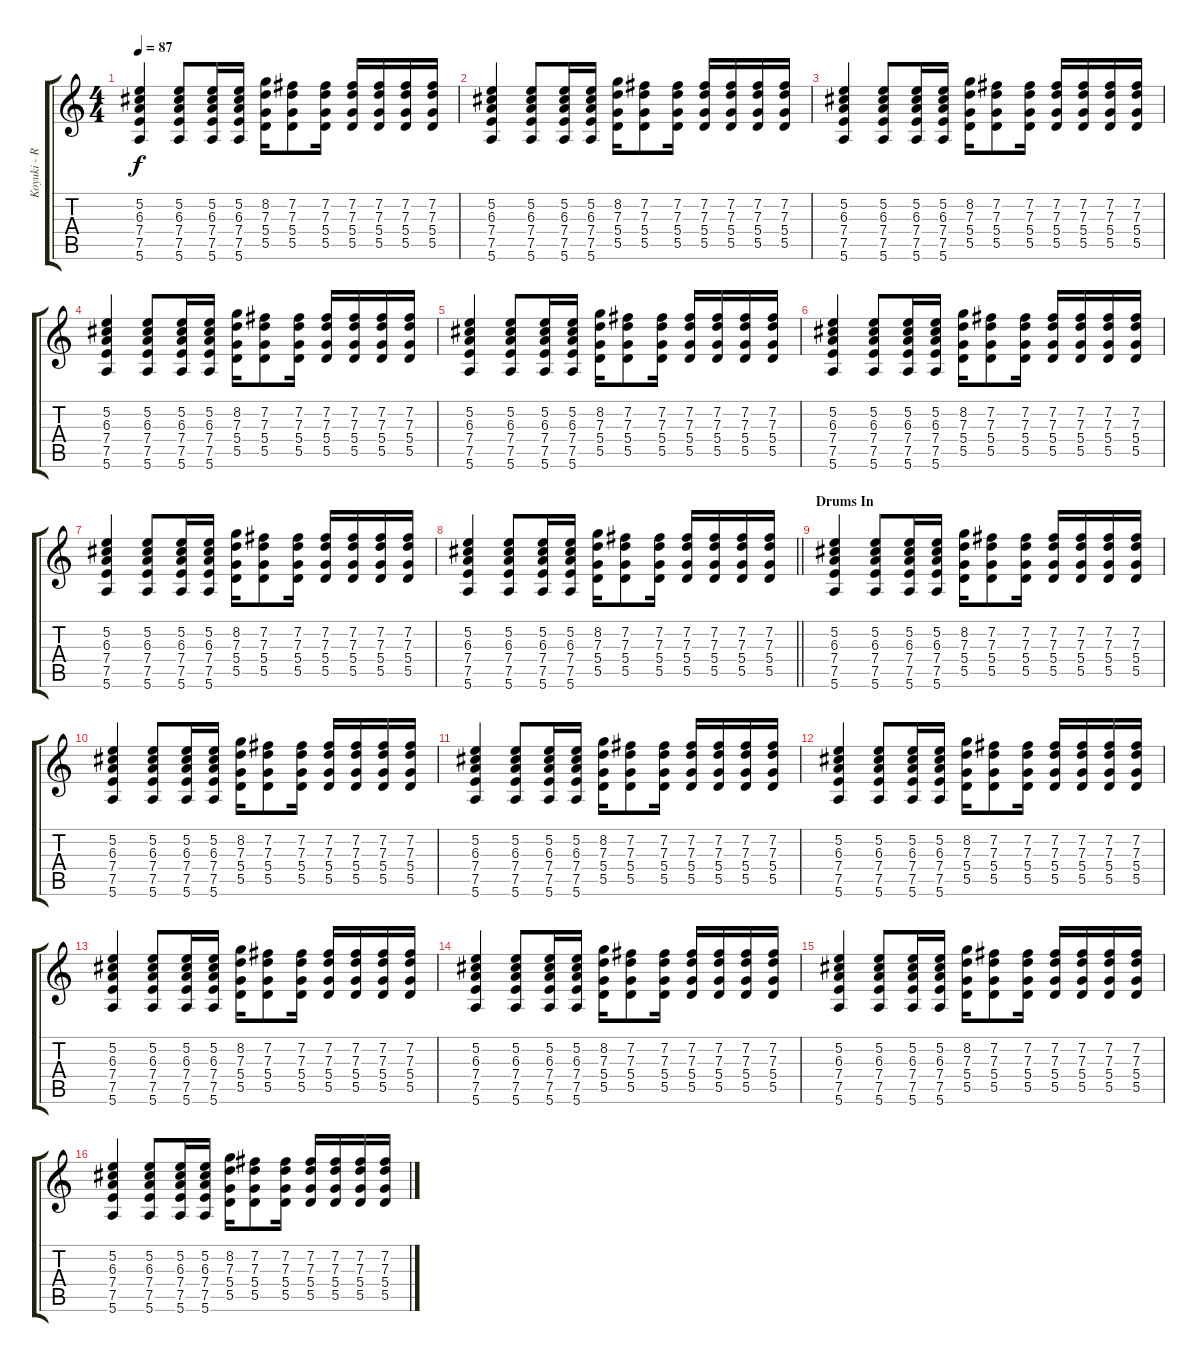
\track ("Koyuki - Rhythm Guitar" "Koyuki - R") {instrument electricguitarjazz}
\staff {score tabs}
\tuning (E4 B3 G3 D3 A2 E2) {hide}
\ts (4 4)
\tempo 87
\clef g2
\ks c
(5.2 6.3 7.4 7.5 5.6).4{dy f} (5.2 6.3 7.4 7.5 5.6).8 (5.2 6.3 7.4 7.5 5.6).16 (5.2 6.3 7.4 7.5 5.6).16 (8.2 7.3 5.4 5.5).16 (7.2 7.3 5.4 5.5).8 (7.2 7.3 5.4 5.5).16 (7.2 7.3 5.4 5.5).16 (7.2 7.3 5.4 5.5).16 (7.2 7.3 5.4 5.5).16 (7.2 7.3 5.4 5.5).16 |
(5.2 6.3 7.4 7.5 5.6).4 (5.2 6.3 7.4 7.5 5.6).8 (5.2 6.3 7.4 7.5 5.6).16 (5.2 6.3 7.4 7.5 5.6).16 (8.2 7.3 5.4 5.5).16 (7.2 7.3 5.4 5.5).8 (7.2 7.3 5.4 5.5).16 (7.2 7.3 5.4 5.5).16 (7.2 7.3 5.4 5.5).16 (7.2 7.3 5.4 5.5).16 (7.2 7.3 5.4 5.5).16 |
(5.2 6.3 7.4 7.5 5.6).4 (5.2 6.3 7.4 7.5 5.6).8 (5.2 6.3 7.4 7.5 5.6).16 (5.2 6.3 7.4 7.5 5.6).16 (8.2 7.3 5.4 5.5).16 (7.2 7.3 5.4 5.5).8 (7.2 7.3 5.4 5.5).16 (7.2 7.3 5.4 5.5).16 (7.2 7.3 5.4 5.5).16 (7.2 7.3 5.4 5.5).16 (7.2 7.3 5.4 5.5).16 |
(5.2 6.3 7.4 7.5 5.6).4 (5.2 6.3 7.4 7.5 5.6).8 (5.2 6.3 7.4 7.5 5.6).16 (5.2 6.3 7.4 7.5 5.6).16 (8.2 7.3 5.4 5.5).16 (7.2 7.3 5.4 5.5).8 (7.2 7.3 5.4 5.5).16 (7.2 7.3 5.4 5.5).16 (7.2 7.3 5.4 5.5).16 (7.2 7.3 5.4 5.5).16 (7.2 7.3 5.4 5.5).16 |
(5.2 6.3 7.4 7.5 5.6).4 (5.2 6.3 7.4 7.5 5.6).8 (5.2 6.3 7.4 7.5 5.6).16 (5.2 6.3 7.4 7.5 5.6).16 (8.2 7.3 5.4 5.5).16 (7.2 7.3 5.4 5.5).8 (7.2 7.3 5.4 5.5).16 (7.2 7.3 5.4 5.5).16 (7.2 7.3 5.4 5.5).16 (7.2 7.3 5.4 5.5).16 (7.2 7.3 5.4 5.5).16 |
(5.2 6.3 7.4 7.5 5.6).4 (5.2 6.3 7.4 7.5 5.6).8 (5.2 6.3 7.4 7.5 5.6).16 (5.2 6.3 7.4 7.5 5.6).16 (8.2 7.3 5.4 5.5).16 (7.2 7.3 5.4 5.5).8 (7.2 7.3 5.4 5.5).16 (7.2 7.3 5.4 5.5).16 (7.2 7.3 5.4 5.5).16 (7.2 7.3 5.4 5.5).16 (7.2 7.3 5.4 5.5).16 |
(5.2 6.3 7.4 7.5 5.6).4 (5.2 6.3 7.4 7.5 5.6).8 (5.2 6.3 7.4 7.5 5.6).16 (5.2 6.3 7.4 7.5 5.6).16 (8.2 7.3 5.4 5.5).16 (7.2 7.3 5.4 5.5).8 (7.2 7.3 5.4 5.5).16 (7.2 7.3 5.4 5.5).16 (7.2 7.3 5.4 5.5).16 (7.2 7.3 5.4 5.5).16 (7.2 7.3 5.4 5.5).16 |
\barLineRight lightlight
(5.2 6.3 7.4 7.5 5.6).4 (5.2 6.3 7.4 7.5 5.6).8 (5.2 6.3 7.4 7.5 5.6).16 (5.2 6.3 7.4 7.5 5.6).16 (8.2 7.3 5.4 5.5).16 (7.2 7.3 5.4 5.5).8 (7.2 7.3 5.4 5.5).16 (7.2 7.3 5.4 5.5).16 (7.2 7.3 5.4 5.5).16 (7.2 7.3 5.4 5.5).16 (7.2 7.3 5.4 5.5).16 |
\section ("" "Drums In")
(5.2 6.3 7.4 7.5 5.6).4 (5.2 6.3 7.4 7.5 5.6).8 (5.2 6.3 7.4 7.5 5.6).16 (5.2 6.3 7.4 7.5 5.6).16 (8.2 7.3 5.4 5.5).16 (7.2 7.3 5.4 5.5).8 (7.2 7.3 5.4 5.5).16 (7.2 7.3 5.4 5.5).16 (7.2 7.3 5.4 5.5).16 (7.2 7.3 5.4 5.5).16 (7.2 7.3 5.4 5.5).16 |
(5.2 6.3 7.4 7.5 5.6).4 (5.2 6.3 7.4 7.5 5.6).8 (5.2 6.3 7.4 7.5 5.6).16 (5.2 6.3 7.4 7.5 5.6).16 (8.2 7.3 5.4 5.5).16 (7.2 7.3 5.4 5.5).8 (7.2 7.3 5.4 5.5).16 (7.2 7.3 5.4 5.5).16 (7.2 7.3 5.4 5.5).16 (7.2 7.3 5.4 5.5).16 (7.2 7.3 5.4 5.5).16 |
(5.2 6.3 7.4 7.5 5.6).4 (5.2 6.3 7.4 7.5 5.6).8 (5.2 6.3 7.4 7.5 5.6).16 (5.2 6.3 7.4 7.5 5.6).16 (8.2 7.3 5.4 5.5).16 (7.2 7.3 5.4 5.5).8 (7.2 7.3 5.4 5.5).16 (7.2 7.3 5.4 5.5).16 (7.2 7.3 5.4 5.5).16 (7.2 7.3 5.4 5.5).16 (7.2 7.3 5.4 5.5).16 |
(5.2 6.3 7.4 7.5 5.6).4 (5.2 6.3 7.4 7.5 5.6).8 (5.2 6.3 7.4 7.5 5.6).16 (5.2 6.3 7.4 7.5 5.6).16 (8.2 7.3 5.4 5.5).16 (7.2 7.3 5.4 5.5).8 (7.2 7.3 5.4 5.5).16 (7.2 7.3 5.4 5.5).16 (7.2 7.3 5.4 5.5).16 (7.2 7.3 5.4 5.5).16 (7.2 7.3 5.4 5.5).16 |
(5.2 6.3 7.4 7.5 5.6).4 (5.2 6.3 7.4 7.5 5.6).8 (5.2 6.3 7.4 7.5 5.6).16 (5.2 6.3 7.4 7.5 5.6).16 (8.2 7.3 5.4 5.5).16 (7.2 7.3 5.4 5.5).8 (7.2 7.3 5.4 5.5).16 (7.2 7.3 5.4 5.5).16 (7.2 7.3 5.4 5.5).16 (7.2 7.3 5.4 5.5).16 (7.2 7.3 5.4 5.5).16 |
(5.2 6.3 7.4 7.5 5.6).4 (5.2 6.3 7.4 7.5 5.6).8 (5.2 6.3 7.4 7.5 5.6).16 (5.2 6.3 7.4 7.5 5.6).16 (8.2 7.3 5.4 5.5).16 (7.2 7.3 5.4 5.5).8 (7.2 7.3 5.4 5.5).16 (7.2 7.3 5.4 5.5).16 (7.2 7.3 5.4 5.5).16 (7.2 7.3 5.4 5.5).16 (7.2 7.3 5.4 5.5).16 |
(5.2 6.3 7.4 7.5 5.6).4 (5.2 6.3 7.4 7.5 5.6).8 (5.2 6.3 7.4 7.5 5.6).16 (5.2 6.3 7.4 7.5 5.6).16 (8.2 7.3 5.4 5.5).16 (7.2 7.3 5.4 5.5).8 (7.2 7.3 5.4 5.5).16 (7.2 7.3 5.4 5.5).16 (7.2 7.3 5.4 5.5).16 (7.2 7.3 5.4 5.5).16 (7.2 7.3 5.4 5.5).16 |
(5.2 6.3 7.4 7.5 5.6).4 (5.2 6.3 7.4 7.5 5.6).8 (5.2 6.3 7.4 7.5 5.6).16 (5.2 6.3 7.4 7.5 5.6).16 (8.2 7.3 5.4 5.5).16 (7.2 7.3 5.4 5.5).8 (7.2 7.3 5.4 5.5).16 (7.2 7.3 5.4 5.5).16 (7.2 7.3 5.4 5.5).16 (7.2 7.3 5.4 5.5).16 (7.2 7.3 5.4 5.5).16
